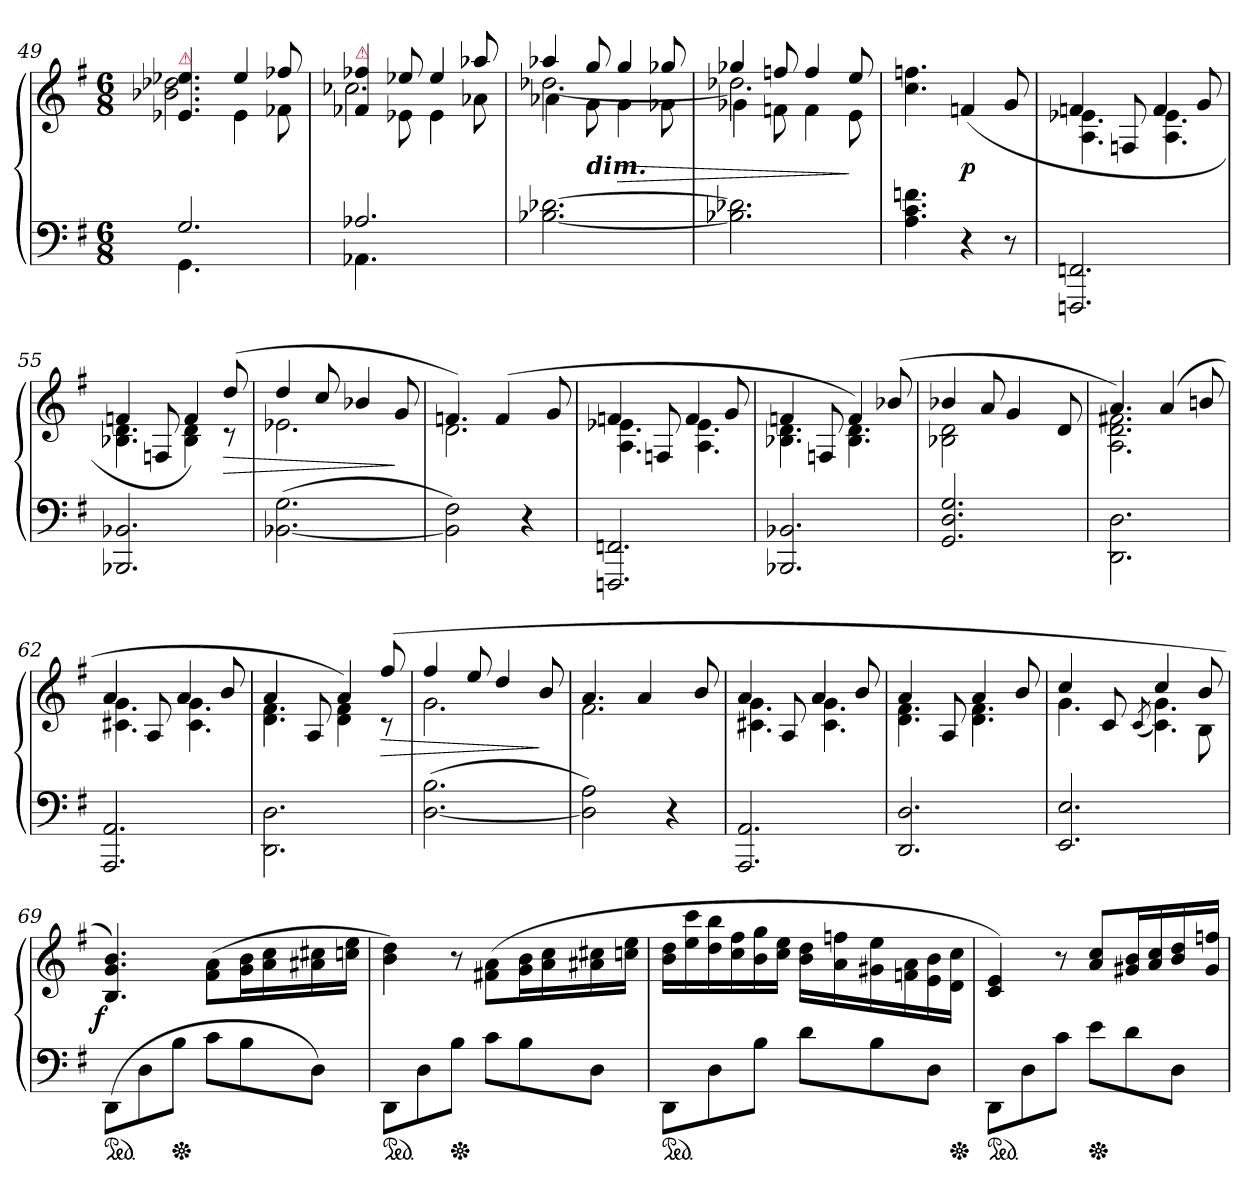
**kern	**kern	**dynam
*part1	*part1	*part1
*staff2	*staff1	*staff1/2
*clefF4	*clefG2	*
*k[f#]	*k[f#]	*
*G:	*G:	*
*M6/8	*M6/8	*
=49	=49	=49
*^	*^	*
*	*	*	*^	*
!	!	!LO:TX:a:color=crimson:t=⚠	!	!	!
2.G	4.GG	4.e-X 4.ee-X	2.b-X 2.dd-X	4.ryy	.
.	4ryy	4ee-	.	4e-\	.
.	8ryy	8ff-X	.	8f-X\	.
=50	=50	=50	=50	=50	=50
!	!	!LO:TX:a:color=crimson:t=⚠	!	!	!
2.A-X	4.AA-X	4f-X 4ff-X	2.cc-X	4ryy	.
.	.	8ee-X	.	8e-X\	.
.	4ryy	4ee-	.	4e-\	.
.	8ryy	8aa-X	.	8a-X\	.
*v	*v	*	*	*	*
=51	=51	=51	=51	=51
[2.B-X [2.d-X	4aa-X	[2.dd-X	4a-X\	.
!	!LO:TX:c:Bi:t=dim.	!	!	!
.	8gg	.	8g\	.
.	4gg	.	4g\	>
.	8gg-X	.	8g-X\	.
=52	=52	=52	=52	=52
2.B-X] 2.d-X]	4gg-X	2.dd-X]	4g-X\	.
.	8ffn	.	8fn\	.
.	4ff	.	4f\	.
.	8ee	.	8e\	]
*	*v	*v	*v	*
=53	=53	=53
4.A 4.c 4.fn	4.cc 4.ffn	.
4r	(>4fn	p
8r	8g	.
=54	=54	=54
*	*^	*
2.FFFn 2.FFn	4fn	4.A 4.e-X	.
.	8Fn/	.	.
.	4f	4.A 4.e-	.
.	8g	.	.
=55	=55	=55	=55
2.BBB-X 2.BB-X	4fn	4.B-X 4.d	.
.	8Fn/	.	.
.	4f)	4B- 4d	.
.	(>8dd	8rc	>
=56	=56	=56	=56
(>[2.BB-X 2.G	4dd	2.e-X	.
.	8cc	.	.
.	4b-X	.	.
.	8g	.	]
=57	=57	=57	=57
2BB-] 2F#)	4.fn)	2.d	.
.	(>4f	.	.
4r	.	.	.
.	8g	.	.
=58	=58	=58	=58
2.FFFn 2.FFn	4fn	4.A 4.e-X	.
.	8Fn/	.	.
.	4f	4.A 4.e-	.
.	8g	.	.
=59	=59	=59	=59
2.BBB-X 2.BB-X	4fn	4.B-X 4.d	.
.	8Fn/	.	.
.	4f)	4.B- 4.d	.
.	(>8b-X/	.	.
=60	=60	=60	=60
2.GG 2.D 2.G	4b-X	2B-X 2d	.
.	8a	.	.
.	4g	.	.
.	.	8ryy	.
.	8d	8ryy	.
=61	=61	=61	=61
2.DD\ 2.D\	4.a)	2.A\ 2.d\ 2.f#X\	.
.	(>4a	.	.
.	8bn	.	.
=62	=62	=62	=62
2.AAA 2.AA	4a	4.c#X 4.g	.
.	8A/	.	.
.	4a	4.c# 4.g	.
.	8b	.	.
=63	=63	=63	=63
2.DD\ 2.D\	4a	4.d 4.f#	.
.	8A/	.	.
.	4a)	4d 4f#	.
.	(>8ff#	8rc	>
=64	=64	=64	=64
(>[2.D 2.B	4ff#	2.g	.
.	8ee	.	.
.	4dd	.	.
.	8b	.	]
=65	=65	=65	=65
2D] 2A)	4.a	2.f#	.
.	4a	.	.
4r	.	.	.
.	8b	.	.
=66	=66	=66	=66
2.AAA 2.AA	4a	4.c#X 4.g	.
.	8A/	.	.
.	4a	4.c# 4.g	.
.	8b	.	.
=67	=67	=67	=67
2.DD 2.D	4a	4.d 4.f#	.
.	8A/	.	.
.	4a	4.d 4.f#	.
.	8b	.	.
=68	=68	=68	=68
2.EE 2.E	4cc	4.g	.
.	8c	.	.
.	.	(<8qc/	.
!	!	!LO:N:vis=4.	!
.	4cc	4c\ 4g\)	.
.	8b	8B\	.
=69	=69	=69	=69
!	!	!	!LO:DY:rj
*	*v	*v	*
*ped	*	*
(>8DD\L	4.B 4.g 4.b)	f
8D\	.	.
*Xped	*	*
8B\J	.	.
8cL	(>8f# 8aL	.
8B	16g 16bL	.
.	16a 16cc	.
8DJ)	16a#X 16cc#X	.
.	16ccn 16eeJJ	.
=70	=70	=70
*ped	*	*
8DD\L	4b 4dd)	.
8D\	.	.
*Xped	*	*
8B\J	8r	.
8cL	(>8f#X 8aL	.
8B	16g 16bL	.
.	16a 16cc	.
8DJ	16a#X 16cc#X	.
.	16ccn 16eeJJ	.
=71	=71	=71
*ped	*	*
8DD\L	16b 16ddLL	.
.	16ee 16ccc	.
8D\	16dd 16bb	.
.	16cc 16ff#	.
8B\J	16b 16gg	.
.	16cc 16eeJJ	.
8d\L	16b\ 16dd\LL	.
.	16a\ 16ffn\	.
8B\	16g#X\ 16ee\	.
.	16fn\ 16a\	.
8D\J	16e\ 16b\	.
*Xped	*	*
.	16d\ 16cc\JJ	.
=72	=72	=72
*ped	*	*
8DD\L	4c 4e)	.
8D\	.	.
8c\J	8r	.
*Xped	*	*
8e\L	8a/ 8cc/L	.
8d\	16g#X 16bL	.
.	16a 16cc	.
8D\J	16b 16dd	.
.	16g# 16ffnJJ	.
=	=	=
*-	*-	*-
